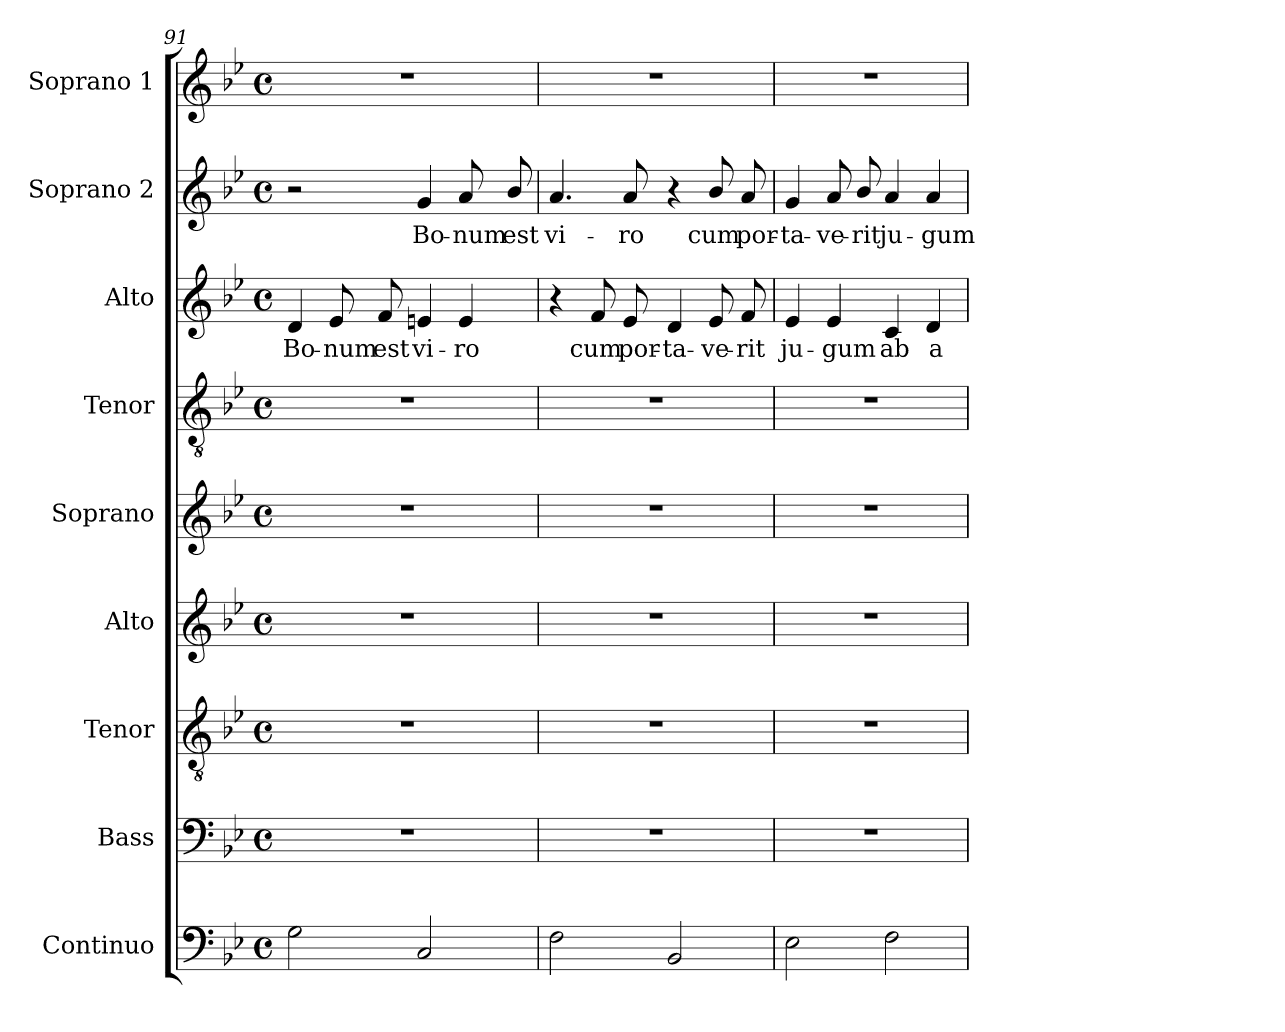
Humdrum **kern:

**kern	**kern	**kern	**kern	**kern	**kern	**kern	**text	**kern	**text	**kern
*part9	*part8	*part7	*part6	*part5	*part4	*part3	*part3	*part2	*part2	*part1
*staff9	*staff8	*staff7	*staff6	*staff5	*staff4	*staff3	*staff3	*staff2	*staff2	*staff1
*I"Continuo	*I"Bass	*I"Tenor	*I"Alto	*I"Soprano	*I"Tenor	*I"Alto	*	*I"Soprano 2	*	*I"Soprano 1
*I'Cont.	*I'B.	*I'T.	*I'A.	*I'S.	*I'T.	*I'A.	*	*I'S2.	*	*I'S1.
!!LO:PB:g=z
*clefF4	*clefF4	*clefGv2	*clefG2	*clefG2	*clefGv2	*clefG2	*	*clefG2	*	*clefG2
*	*	*ITrd7c12	*	*	*ITrd7c12	*	*	*	*	*
*k[b-e-]	*k[b-e-]	*k[b-e-]	*k[b-e-]	*k[b-e-]	*k[b-e-]	*k[b-e-]	*	*k[b-e-]	*	*k[b-e-]
*B-:	*B-:	*B-:	*B-:	*B-:	*B-:	*B-:	*	*B-:	*	*B-:
*M4/4	*M4/4	*M4/4	*M4/4	*M4/4	*M4/4	*M4/4	*	*M4/4	*	*M4/4
*met(c)	*met(c)	*met(c)	*met(c)	*met(c)	*met(c)	*met(c)	*	*met(c)	*	*met(c)
=91	=91	=91	=91	=91	=91	=91	=91	=91	=91	=91
!	!	!	!	!	!	!	!LO:LY:b:color=#000000	!	!	!
2Gi\	1r	1r	1r	1r	1r	4di/	Bo-	2r	.	1r
!	!	!	!	!	!	!	!LO:LY:b:color=#000000	!	!	!
.	.	.	.	.	.	8e-i/	-num	.	.	.
!	!	!	!	!	!	!	!LO:LY:b:color=#000000	!	!	!
.	.	.	.	.	.	8fi/	est	.	.	.
!	!	!	!	!	!	!	!LO:LY:b:color=#000000	!	!	!
!	!	!	!	!	!	!	!	!	!LO:LY:b:color=#000000	!
2Ci/	.	.	.	.	.	4eni/	vi-	4gi/	Bo-	.
!	!	!	!	!	!	!	!LO:LY:b:color=#000000	!	!	!
!	!	!	!	!	!	!	!	!	!LO:LY:b:color=#000000	!
.	.	.	.	.	.	4ei/	-ro	8ai/	-num	.
!	!	!	!	!	!	!	!	!	!LO:LY:b:color=#000000	!
.	.	.	.	.	.	.	.	8b-i/	est	.
=92	=92	=92	=92	=92	=92	=92	=92	=92	=92	=92
!	!	!	!	!	!	!	!	!	!LO:LY:b:color=#000000	!
2Fi\	1r	1r	1r	1r	1r	4r	.	4.ai/	vi-	1r
!	!	!	!	!	!	!	!LO:LY:b:color=#000000	!	!	!
.	.	.	.	.	.	8fi/	cum	.	.	.
!	!	!	!	!	!	!	!LO:LY:b:color=#000000	!	!	!
!	!	!	!	!	!	!	!	!	!LO:LY:b:color=#000000	!
.	.	.	.	.	.	8e-i/	por-	8ai/	-ro	.
!	!	!	!	!	!	!	!LO:LY:b:color=#000000	!	!	!
2BB-i/	.	.	.	.	.	4di/	-ta-	4r	.	.
!	!	!	!	!	!	!	!LO:LY:b:color=#000000	!	!	!
!	!	!	!	!	!	!	!	!	!LO:LY:b:color=#000000	!
.	.	.	.	.	.	8e-i/	-ve-	8b-i/	cum	.
!	!	!	!	!	!	!	!LO:LY:b:color=#000000	!	!	!
!	!	!	!	!	!	!	!	!	!LO:LY:b:color=#000000	!
.	.	.	.	.	.	8fi/	-rit	8ai/	por-	.
=93	=93	=93	=93	=93	=93	=93	=93	=93	=93	=93
!	!	!	!	!	!	!	!LO:LY:b:color=#000000	!	!	!
!	!	!	!	!	!	!	!	!	!LO:LY:b:color=#000000	!
2E-i\	1r	1r	1r	1r	1r	4e-i/	ju-	4gi/	-ta-	1r
!	!	!	!	!	!	!	!LO:LY:b:color=#000000	!	!	!
!	!	!	!	!	!	!	!	!	!LO:LY:b:color=#000000	!
.	.	.	.	.	.	4e-i/	-gum	8ai/	-ve-	.
!	!	!	!	!	!	!	!	!	!LO:LY:b:color=#000000	!
.	.	.	.	.	.	.	.	8b-i/	-rit	.
!	!	!	!	!	!	!	!LO:LY:b:color=#000000	!	!	!
!	!	!	!	!	!	!	!	!	!LO:LY:b:color=#000000	!
2Fi\	.	.	.	.	.	4ci/	ab	4ai/	ju-	.
!	!	!	!	!	!	!	!LO:LY:b:color=#000000	!	!	!
!	!	!	!	!	!	!	!	!	!LO:LY:b:color=#000000	!
.	.	.	.	.	.	4di/	a-	4ai/	-gum	.
=	=	=	=	=	=	=	=	=	=	=
*-	*-	*-	*-	*-	*-	*-	*-	*-	*-	*-
